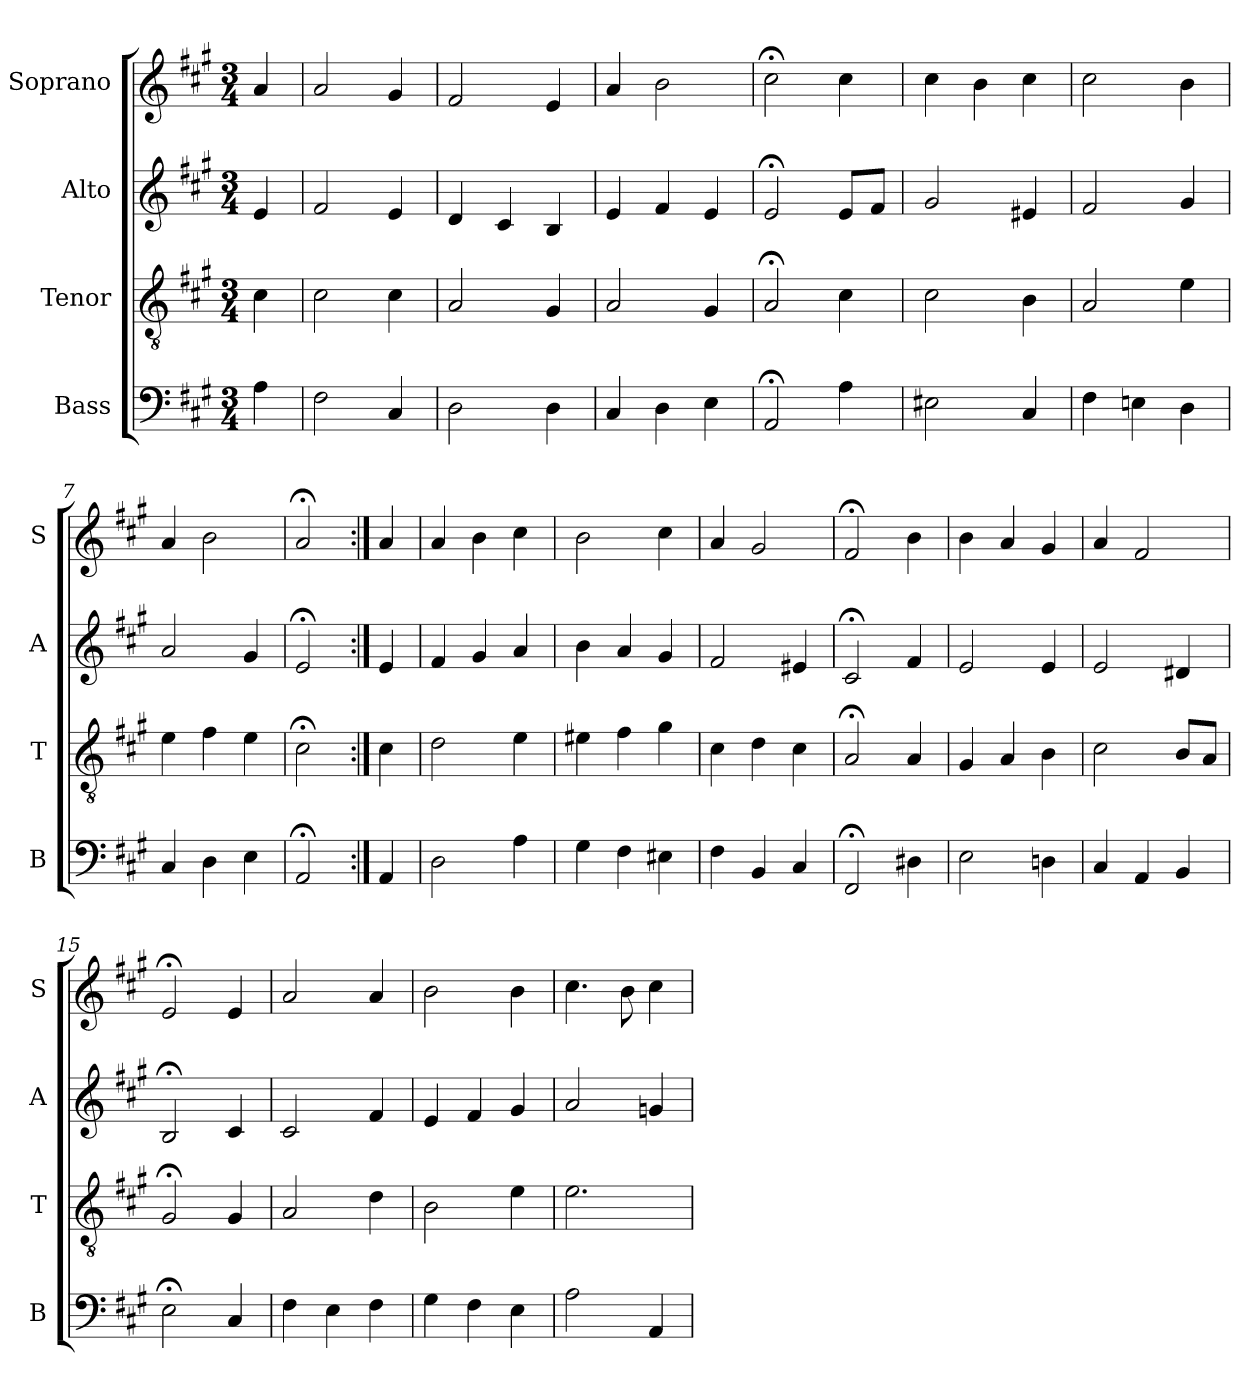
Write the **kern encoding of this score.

**kern	**kern	**kern	**kern
*part4	*part3	*part2	*part1
*staff4	*staff3	*staff2	*staff1
*I"Bass	*I"Tenor	*I"Alto	*I"Soprano
*I'B	*I'T	*I'A	*I'S
*clefF4	*clefGv2	*clefG2	*clefG2
*k[f#c#g#]	*k[f#c#g#]	*k[f#c#g#]	*k[f#c#g#]
*A:	*A:	*A:	*A:
*M3/4	*M3/4	*M3/4	*M3/4
*MM100	*MM100	*MM100	*MM100
=	=	=	=
4A	4c#	4e	4a
=1	=1	=1	=1
2F#	2c#	2f#	2a
4C#	4c#	4e	4g#
=2	=2	=2	=2
2D	2A	4d	2f#
.	.	4c#	.
4D	4G#i	4B	4ei
=3	=3	=3	=3
4C#	2Ai	4e	4ai
4D	.	4f#	2b
4E	4G#	4e	.
=4	=4	=4	=4
2AA;<	2A;<	2e;<	2cc#;<
4A	4c#	8eL	4cc#
.	.	8f#J	.
=5	=5	=5	=5
2E#X	2c#	2g#	4cc#
.	.	.	4b
4C#	4B	4e#X	4cc#
=6	=6	=6	=6
4F#	2A	2f#	2cc#
4En	.	.	.
4D	4e	4g#	4b
=7	=7	=7	=7
4C#	4e	2a	4a
4D	4f#	.	2b
4E	4e	4g#	.
=8	=8	=8	=8
2AA;<	2c#;<	2e;<	2a;<
=:|!	=:|!	=:|!	=:|!
4AA	4c#	4e	4a
=9	=9	=9	=9
2D	2d	4f#	4a
.	.	4g#	4b
4A	4e	4a	4cc#
=10	=10	=10	=10
4G#	4e#X	4b	2b
4F#	4f#	4a	.
4E#X	4g#	4g#	4cc#
=11	=11	=11	=11
4F#	4c#	2f#	4a
4BB	4d	.	2g#
4C#	4c#	4e#X	.
=12	=12	=12	=12
2FF#;<	2A;<	2c#;<	2f#;<
4D#X	4A	4f#	4b
=13	=13	=13	=13
2E	4G#	2e	4b
.	4A	.	4a
4Dn	4B	4e	4g#
=14	=14	=14	=14
4C#	2c#	2e	4a
4AA	.	.	2f#
4BB	8BL	4d#X	.
.	8AJ	.	.
=15	=15	=15	=15
2E;<	2G#;<i	2B;<	2e;<i
4C#	4G#i	4c#	4ei
=16	=16	=16	=16
4F#	2Ai	2c#i	2ai
4Ei	.	.	.
4F#i	4d	4f#i	4a
=17	=17	=17	=17
4G#	2B	4e	2b
4F#	.	4f#	.
4E	4e	4g#	4b
=18	=18	=18	=18
2A	2.e	2a	4.cc#
.	.	.	8b
4AA	.	4gn	4cc#
=	=	=	=
*-	*-	*-	*-
